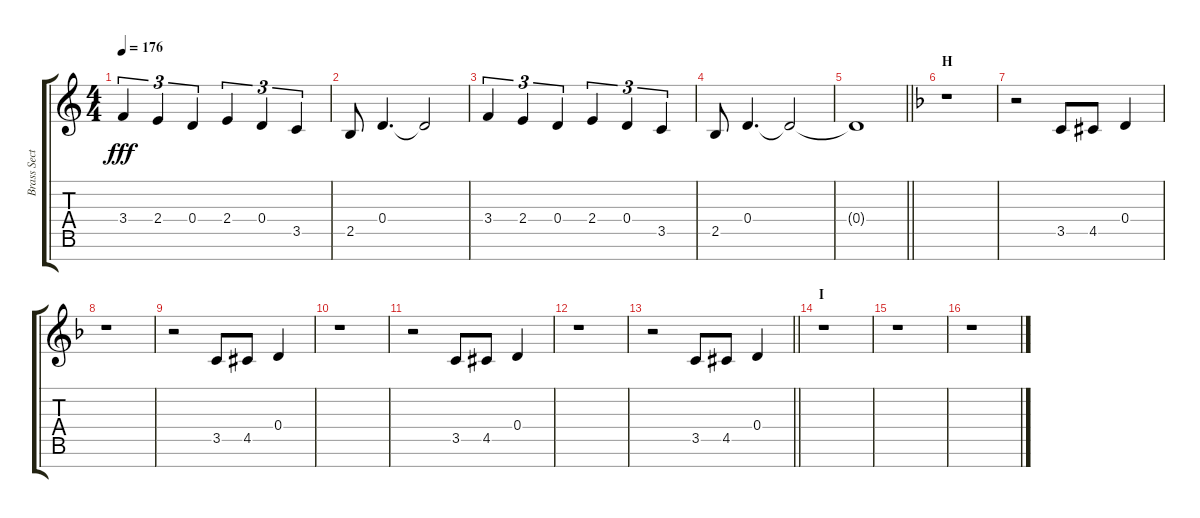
\track ("Brass Section I" "Brass Sect") {instrument brasssection}
\staff {score tabs}
\tuning (E5 B4 G4 D4 A3 E3 B2) {hide}
\ts (4 4)
\tempo 176
\clef g2
\ks c
3.4.4{tu (3 2) dy fff} 2.4.4{tu (3 2)} 0.4.4{tu (3 2)} 2.4.4{tu (3 2)} 0.4.4{tu (3 2)} 3.5.4{tu (3 2)} |
2.5.8 0.4.4{d} 0.4{t}.2 |
3.4.4{tu (3 2)} 2.4.4{tu (3 2)} 0.4.4{tu (3 2)} 2.4.4{tu (3 2)} 0.4.4{tu (3 2)} 3.5.4{tu (3 2)} |
2.5.8 0.4.4{d} 0.4{t}.2 |
\barLineRight lightlight
0.4{t}.1 |
\section ("" "H")
\ks f
r.1 |
r.2 3.5.8 4.5{acc #}.8 0.4.4 |
r.1 |
r.2 3.5.8 4.5{acc #}.8 0.4.4 |
r.1 |
r.2 3.5.8 4.5{acc #}.8 0.4.4 |
r.1 |
\barLineRight lightlight
r.2 3.5.8 4.5{acc #}.8 0.4.4 |
\section ("" "I")
r.1 |
r.1 |
r.1
